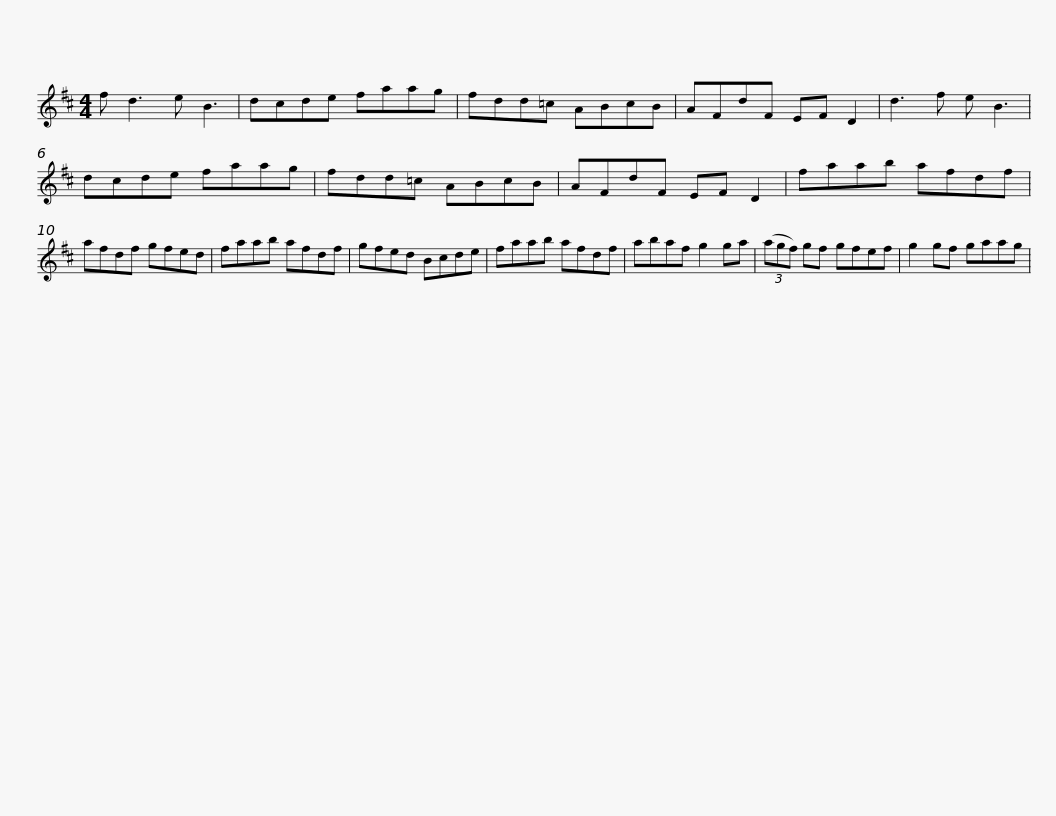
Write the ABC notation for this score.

X:1
L:1/8
M:4/4
I:linebreak $
K:D
V:1 treble
V:1
 f d3 e B3 | dcde faag | fdd=c ABcB | AFdF EF D2 | d3 f e B3 | %5
 dcde faag |$ fdd=c ABcB | AFdF EF D2 | faab afdf | afdf gfed | %10
 faab afdf |$ gfed Bcde | faab afdf | abaf g2 ga | (3(agf) gf gfef | %15
 g2 gf gaag | %16
